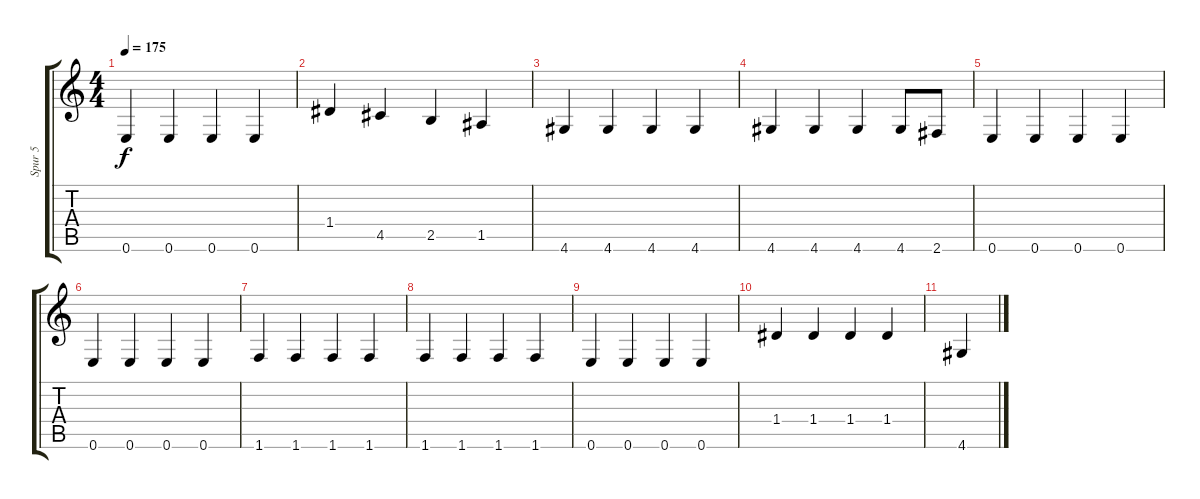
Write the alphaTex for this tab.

\track ("Spur 5" "Spur 5") {instrument electricbassfinger}
\staff {score tabs}
\tuning (E4 B3 G3 D3 A2 E2) {hide}
\ts (4 4)
\tempo 175
\clef g2
\ks c
0.6.4{dy f} 0.6.4 0.6.4 0.6.4 |
1.4.4 4.5.4 2.5.4 1.5.4 |
4.6.4 4.6.4 4.6.4 4.6.4 |
4.6.4 4.6.4 4.6.4 4.6.8 2.6.8 |
0.6.4 0.6.4 0.6.4 0.6.4 |
0.6.4 0.6.4 0.6.4 0.6.4 |
1.6.4 1.6.4 1.6.4 1.6.4 |
1.6.4 1.6.4 1.6.4 1.6.4 |
0.6.4 0.6.4 0.6.4 0.6.4 |
1.4.4 1.4.4 1.4.4 1.4.4 |
4.6.4
